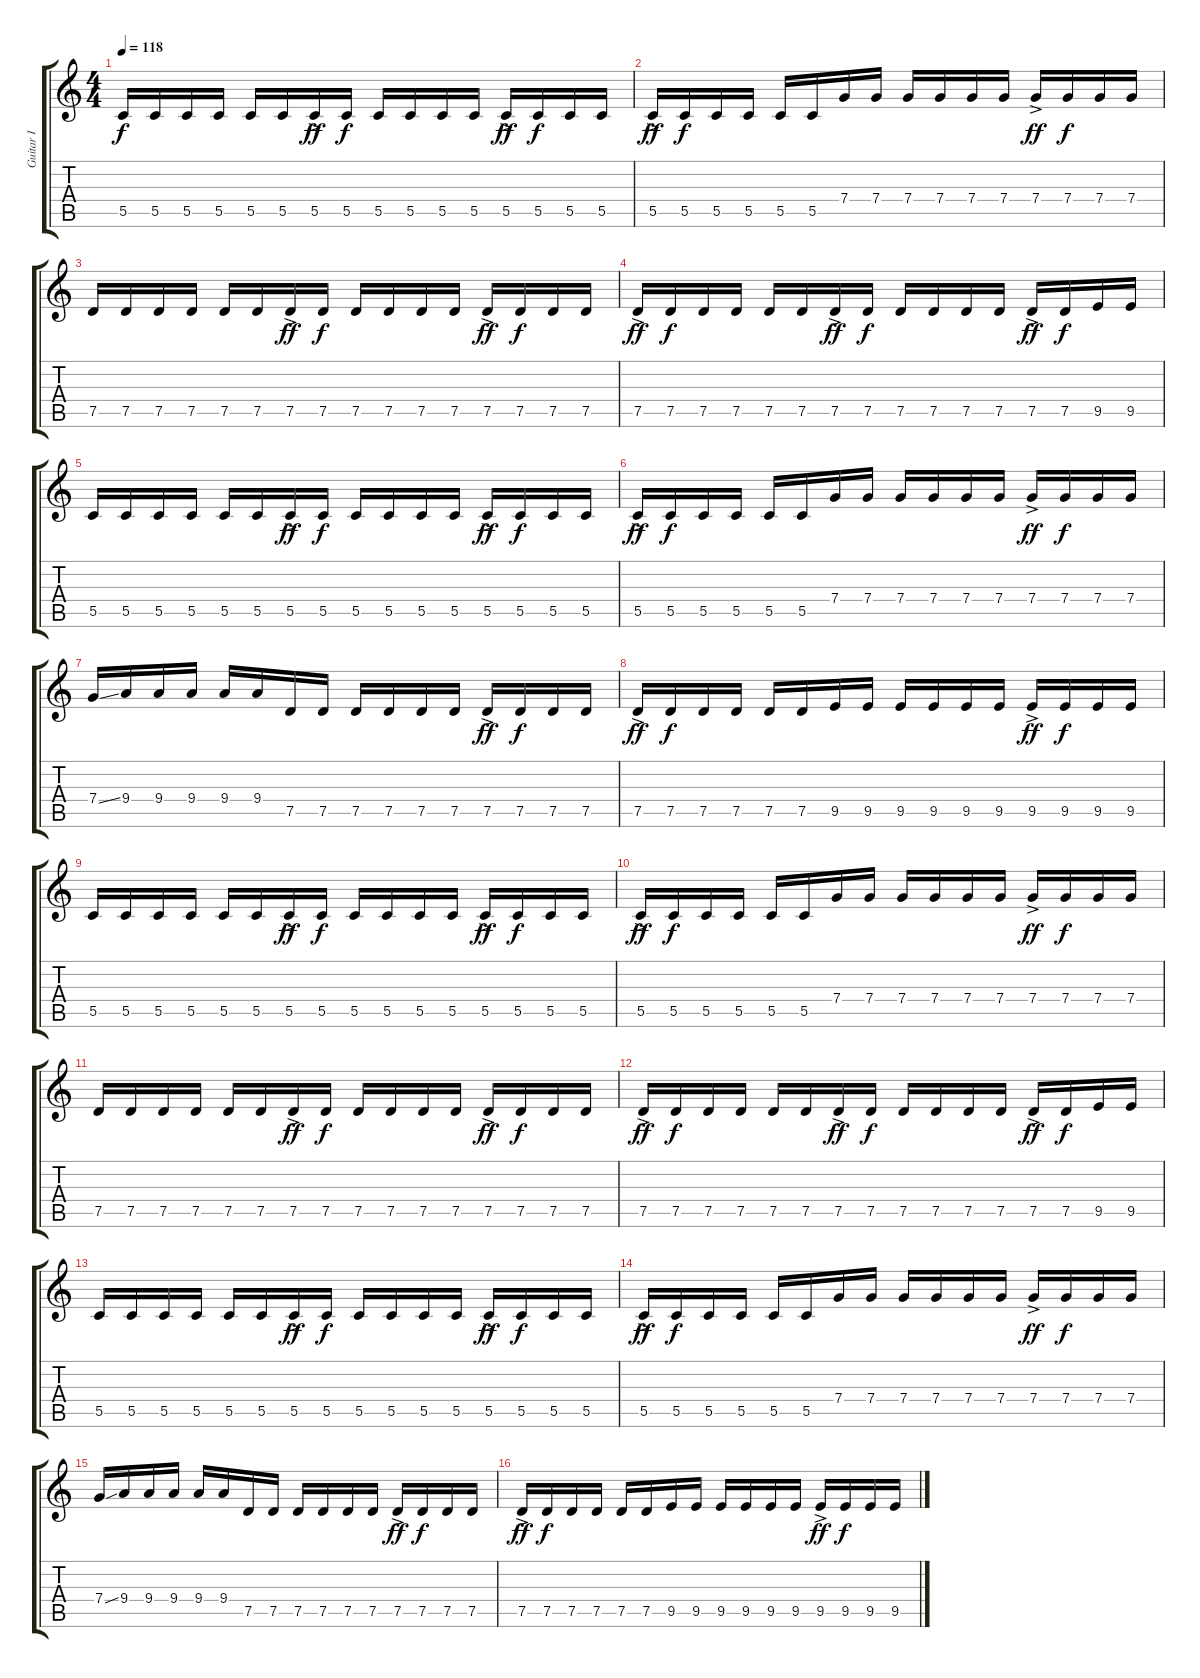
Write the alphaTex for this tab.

\track ("Guitar I" "Guitar I") {instrument electricguitarjazz}
\staff {score tabs}
\tuning (D4 A3 F3 C3 G2 C2) {hide}
\ts (4 4)
\tempo 118
\clef g2
\ks c
5.5.16{dy f} 5.5.16 5.5.16 5.5.16 5.5.16 5.5.16 5.5{ac}.16{dy ff} 5.5.16{dy f} 5.5.16 5.5.16 5.5.16 5.5.16 5.5{ac}.16{dy ff} 5.5.16{dy f} 5.5.16 5.5.16 |
5.5{ac}.16{dy ff} 5.5.16{dy f} 5.5.16 5.5.16 5.5.16 5.5.16 7.4.16 7.4.16 7.4.16 7.4.16 7.4.16 7.4.16 7.4{ac}.16{dy ff} 7.4.16{dy f} 7.4.16 7.4.16 |
7.5.16 7.5.16 7.5.16 7.5.16 7.5.16 7.5.16 7.5{ac}.16{dy ff} 7.5.16{dy f} 7.5.16 7.5.16 7.5.16 7.5.16 7.5{ac}.16{dy ff} 7.5.16{dy f} 7.5.16 7.5.16 |
7.5{ac}.16{dy ff} 7.5.16{dy f} 7.5.16 7.5.16 7.5.16 7.5.16 7.5{ac}.16{dy ff} 7.5.16{dy f} 7.5.16 7.5.16 7.5.16 7.5.16 7.5{ac}.16{dy ff} 7.5.16{dy f} 9.5.16 9.5.16 |
5.5.16 5.5.16 5.5.16 5.5.16 5.5.16 5.5.16 5.5{ac}.16{dy ff} 5.5.16{dy f} 5.5.16 5.5.16 5.5.16 5.5.16 5.5{ac}.16{dy ff} 5.5.16{dy f} 5.5.16 5.5.16 |
5.5{ac}.16{dy ff} 5.5.16{dy f} 5.5.16 5.5.16 5.5.16 5.5.16 7.4.16 7.4.16 7.4.16 7.4.16 7.4.16 7.4.16 7.4{ac}.16{dy ff} 7.4.16{dy f} 7.4.16 7.4.16 |
7.4{ss}.16 9.4.16 9.4.16 9.4.16 9.4.16 9.4.16 7.5.16 7.5.16 7.5.16 7.5.16 7.5.16 7.5.16 7.5{ac}.16{dy ff} 7.5.16{dy f} 7.5.16 7.5.16 |
7.5{ac}.16{dy ff} 7.5.16{dy f} 7.5.16 7.5.16 7.5.16 7.5.16 9.5.16 9.5.16 9.5.16 9.5.16 9.5.16 9.5.16 9.5{ac}.16{dy ff} 9.5.16{dy f} 9.5.16 9.5.16 |
5.5.16 5.5.16 5.5.16 5.5.16 5.5.16 5.5.16 5.5{ac}.16{dy ff} 5.5.16{dy f} 5.5.16 5.5.16 5.5.16 5.5.16 5.5{ac}.16{dy ff} 5.5.16{dy f} 5.5.16 5.5.16 |
5.5{ac}.16{dy ff} 5.5.16{dy f} 5.5.16 5.5.16 5.5.16 5.5.16 7.4.16 7.4.16 7.4.16 7.4.16 7.4.16 7.4.16 7.4{ac}.16{dy ff} 7.4.16{dy f} 7.4.16 7.4.16 |
7.5.16 7.5.16 7.5.16 7.5.16 7.5.16 7.5.16 7.5{ac}.16{dy ff} 7.5.16{dy f} 7.5.16 7.5.16 7.5.16 7.5.16 7.5{ac}.16{dy ff} 7.5.16{dy f} 7.5.16 7.5.16 |
7.5{ac}.16{dy ff} 7.5.16{dy f} 7.5.16 7.5.16 7.5.16 7.5.16 7.5{ac}.16{dy ff} 7.5.16{dy f} 7.5.16 7.5.16 7.5.16 7.5.16 7.5{ac}.16{dy ff} 7.5.16{dy f} 9.5.16 9.5.16 |
5.5.16 5.5.16 5.5.16 5.5.16 5.5.16 5.5.16 5.5{ac}.16{dy ff} 5.5.16{dy f} 5.5.16 5.5.16 5.5.16 5.5.16 5.5{ac}.16{dy ff} 5.5.16{dy f} 5.5.16 5.5.16 |
5.5{ac}.16{dy ff} 5.5.16{dy f} 5.5.16 5.5.16 5.5.16 5.5.16 7.4.16 7.4.16 7.4.16 7.4.16 7.4.16 7.4.16 7.4{ac}.16{dy ff} 7.4.16{dy f} 7.4.16 7.4.16 |
7.4{ss}.16 9.4.16 9.4.16 9.4.16 9.4.16 9.4.16 7.5.16 7.5.16 7.5.16 7.5.16 7.5.16 7.5.16 7.5{ac}.16{dy ff} 7.5.16{dy f} 7.5.16 7.5.16 |
7.5{ac}.16{dy ff} 7.5.16{dy f} 7.5.16 7.5.16 7.5.16 7.5.16 9.5.16 9.5.16 9.5.16 9.5.16 9.5.16 9.5.16 9.5{ac}.16{dy ff} 9.5.16{dy f} 9.5.16 9.5.16
